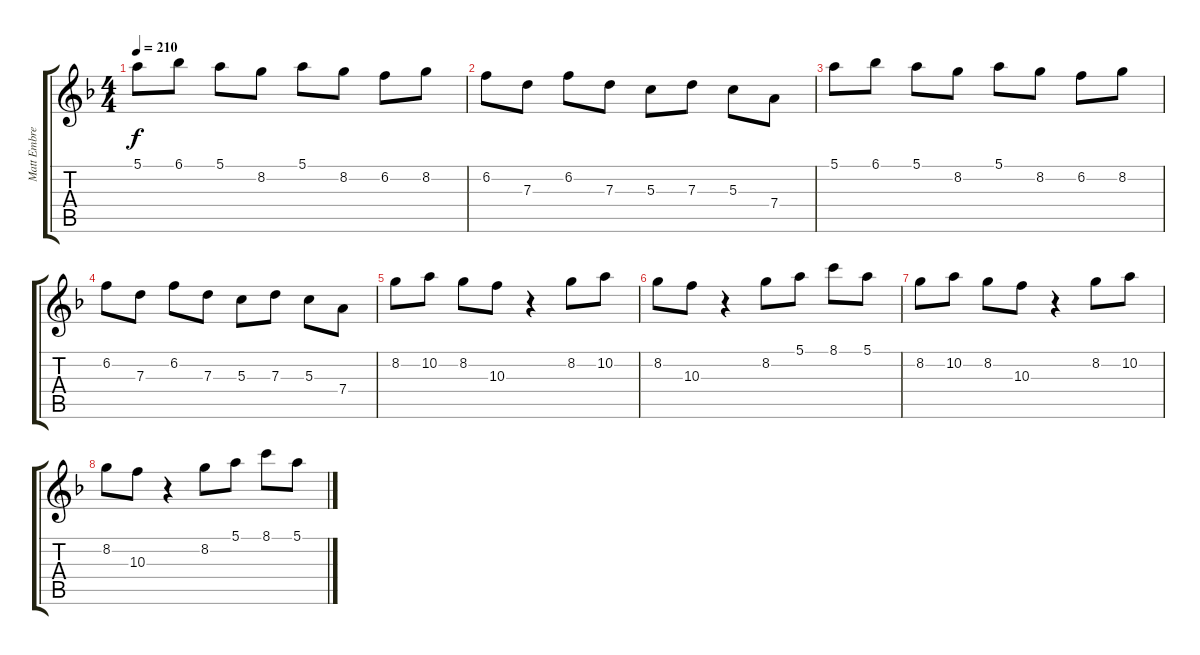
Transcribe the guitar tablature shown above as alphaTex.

\track ("Matt Embree" "Matt Embre") {instrument overdrivenguitar}
\staff {score tabs}
\tuning (E4 B3 G3 D3 A2 E2) {hide}
\ts (4 4)
\tempo 210
\clef g2
\ks f
5.1.8{dy f} 6.1.8 5.1.8 8.2.8 5.1.8 8.2.8 6.2.8 8.2.8 |
6.2.8 7.3.8 6.2.8 7.3.8 5.3.8 7.3.8 5.3.8 7.4.8 |
5.1.8 6.1.8 5.1.8 8.2.8 5.1.8 8.2.8 6.2.8 8.2.8 |
6.2.8 7.3.8 6.2.8 7.3.8 5.3.8 7.3.8 5.3.8 7.4.8 |
8.2.8 10.2.8 8.2.8 10.3.8 r.4 8.2.8 10.2.8 |
8.2.8 10.3.8 r.4 8.2.8 5.1.8 8.1.8 5.1.8 |
8.2.8 10.2.8 8.2.8 10.3.8 r.4 8.2.8 10.2.8 |
8.2.8 10.3.8 r.4 8.2.8 5.1.8 8.1.8 5.1.8
